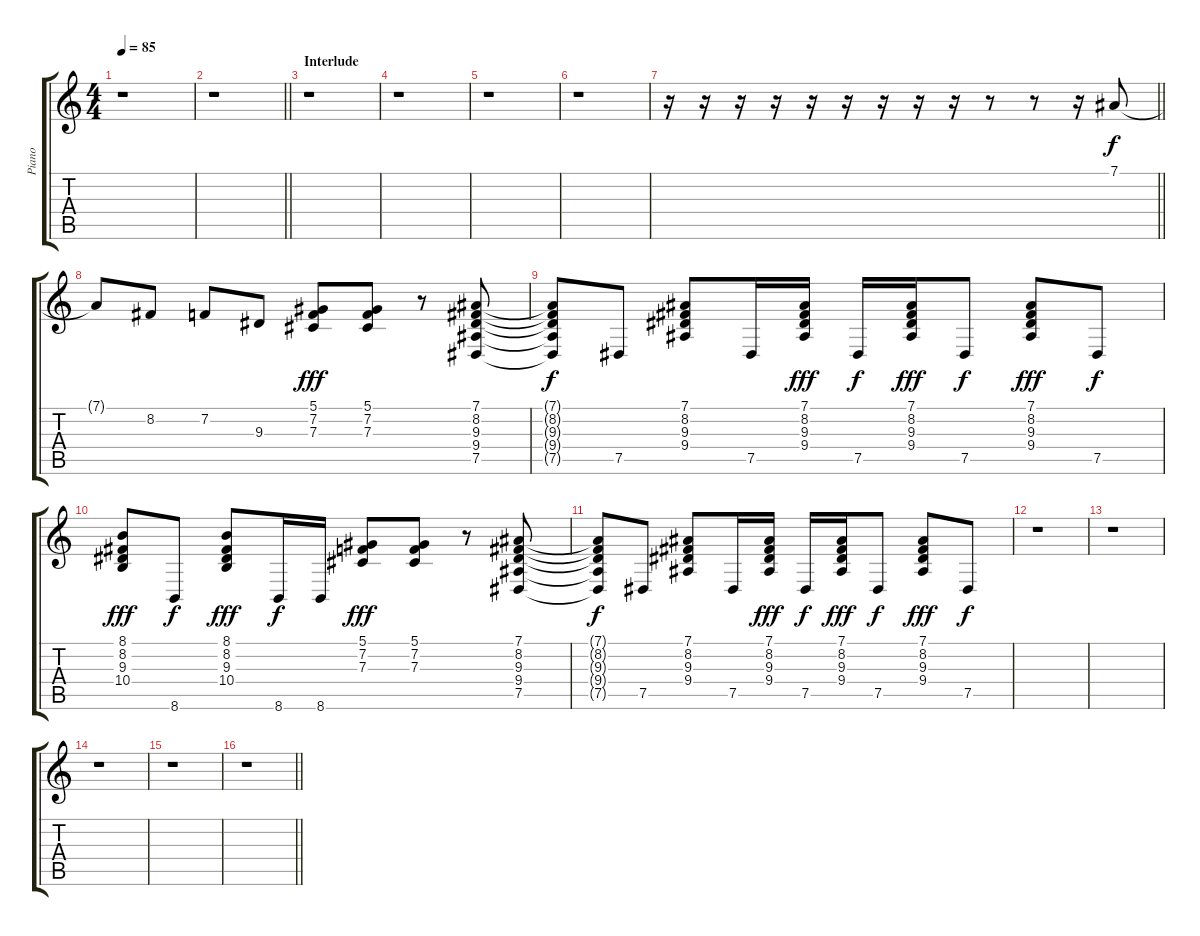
\track ("Piano" "Piano") {instrument brightacousticpiano}
\staff {score tabs}
\tuning (Eb4 Bb3 Gb3 Db3 Ab2 Eb2) {hide}
\ts (4 4)
\tempo 85
\clef g2
\ks c
r.1{dy mp} |
\barLineRight lightlight
r.1 |
\section ("" "Interlude")
r.1 |
r.1 |
r.1 |
r.1 |
\barLineRight lightlight
r.16 r.16 r.16 r.16 r.16 r.16 r.16 r.16 r.16 r.8 r.8 r.16 7.1.8{dy f} |
7.1{t}.8 8.2.8 7.2.8 9.3.8 (5.1 7.2 7.3).8{dy fff} (5.1 7.2 7.3).8 r.8 (7.1 8.2 9.3 9.4 7.5).8 |
(7.1{t} 8.2{t} 9.3{t} 9.4{t} 7.5{t}).8{dy f} 7.5.8 (7.1 8.2 9.3 9.4).8 7.5.16 (7.1 8.2 9.3 9.4).16{dy fff} 7.5.16{dy f} (7.1 8.2 9.3 9.4).16{dy fff} 7.5.8{dy f} (7.1 8.2 9.3 9.4).8{dy fff} 7.5.8{dy f} |
(8.1 8.2 9.3 10.4).8{dy fff} 8.6.8{dy f} (8.1 8.2 9.3 10.4).8{dy fff} 8.6.16{dy f} 8.6.16 (5.1 7.2 7.3).8{dy fff} (5.1 7.2 7.3).8 r.8 (7.1 8.2 9.3 9.4 7.5).8 |
(7.1{t} 8.2{t} 9.3{t} 9.4{t} 7.5{t}).8{dy f} 7.5.8 (7.1 8.2 9.3 9.4).8 7.5.16 (7.1 8.2 9.3 9.4).16{dy fff} 7.5.16{dy f} (7.1 8.2 9.3 9.4).16{dy fff} 7.5.8{dy f} (7.1 8.2 9.3 9.4).8{dy fff} 7.5.8{dy f} |
r.1 |
r.1 |
r.1 |
r.1 |
\barLineRight lightlight
r.1
